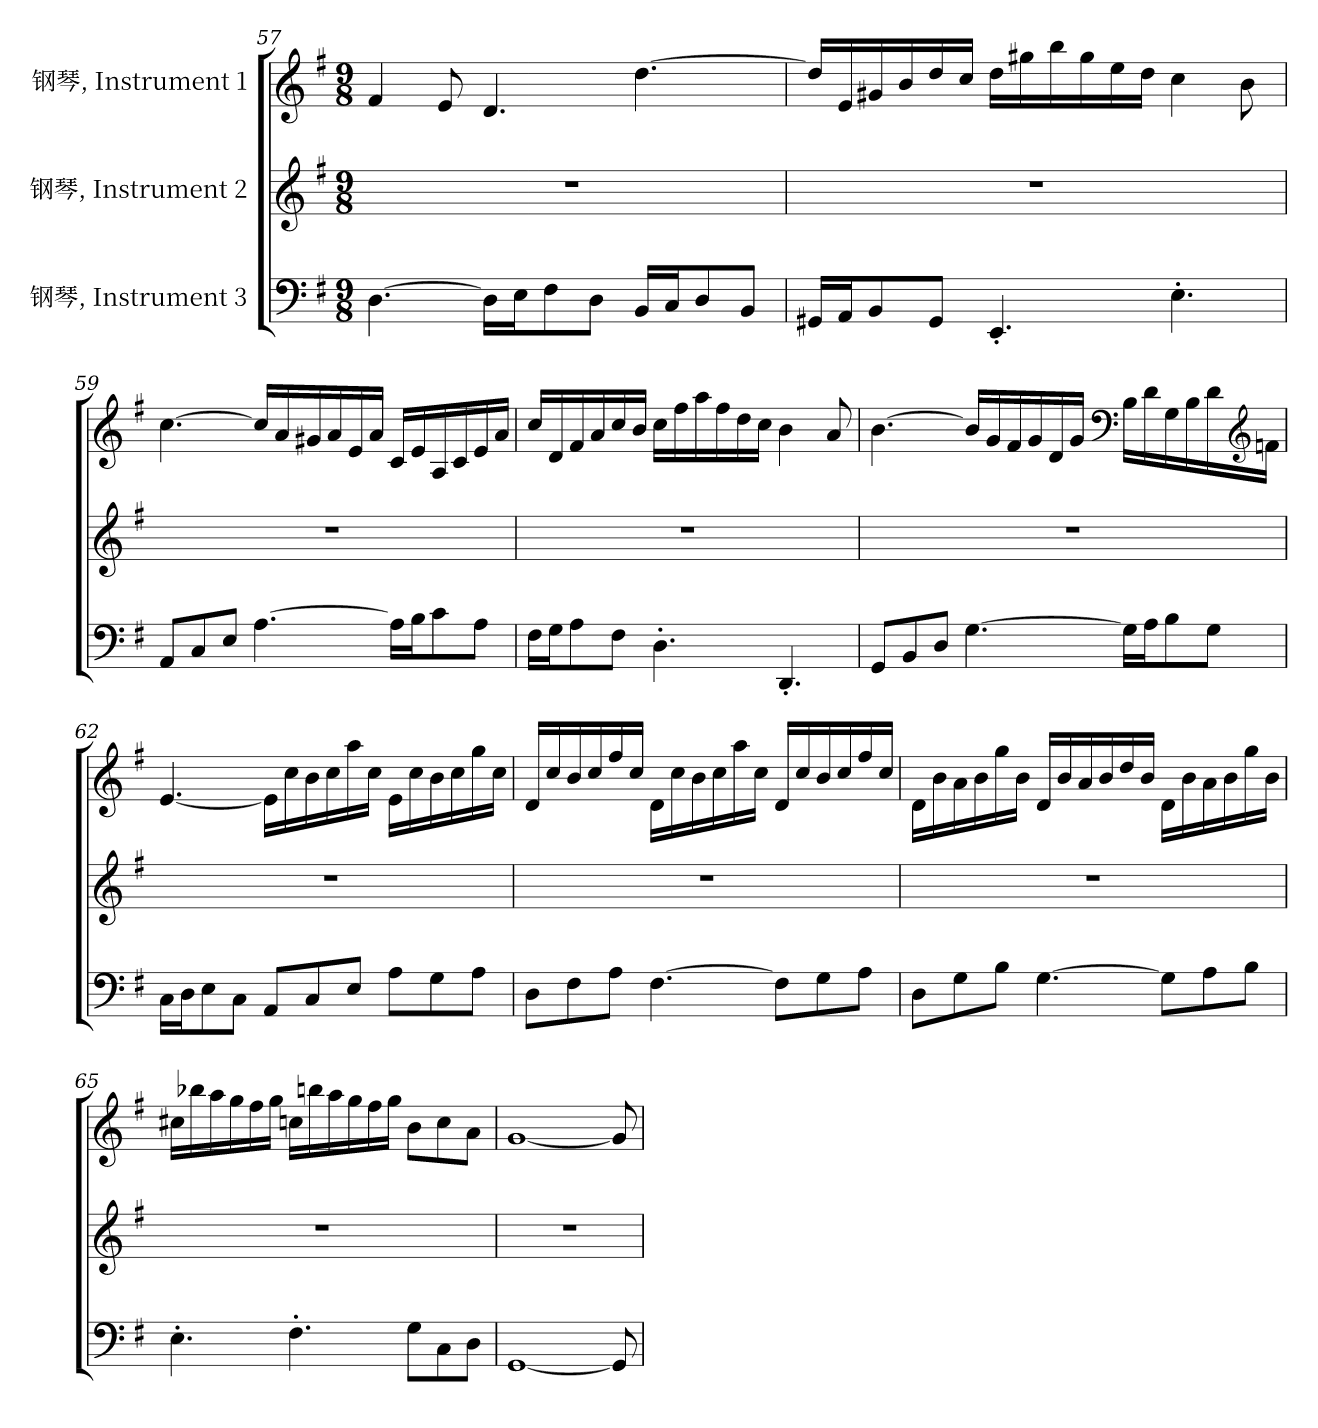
**kern	**kern	**kern
*part3	*part2	*part1
*staff3	*staff2	*staff1
*I"钢琴, Instrument 3	*I"钢琴, Instrument 2	*I"钢琴, Instrument 1
!!LO:PB:g=z
*clefF4	*clefG2	*clefG2
*k[f#]	*k[f#]	*k[f#]
*M9/8	*M9/8	*M9/8
=57	=57	=57
[4.D\	8%9r	4f#/
.	.	8e/
16D\LL]	.	4.d/
16E\J	.	.
8F#\	.	.
8D\J	.	.
16BB/LL	.	[4.dd\
16C/J	.	.
8D/	.	.
8BB/J	.	.
=58	=58	=58
16GG#X/LL	8%9r	16dd/LL]
16AA/J	.	16e/
8BB/	.	16g#X/
.	.	16b/
8GG#/J	.	16dd/
.	.	16cc/JJ
4.EE'/	.	16dd\LL
.	.	16gg#X\
.	.	16bb\
.	.	16gg#\
.	.	16ee\
.	.	16dd\JJ
4.E'\	.	4cc\
.	.	8b\
=59	=59	=59
8AA/L	8%9r	[4.cc\
8C/	.	.
8E/J	.	.
[4.A\	.	16cc/LL]
.	.	16a/
.	.	16g#X/
.	.	16a/
.	.	16e/
.	.	16a/JJ
16A\LL]	.	16c/LL
16B\J	.	16e/
8c\	.	16A/
.	.	16c/
8A\J	.	16e/
.	.	16a/JJ
!!LO:LB:g=z
=60	=60	=60
16F#\LL	8%9r	16cc/LL
16G\J	.	16d/
8A\	.	16f#/
.	.	16a/
8F#\J	.	16cc/
.	.	16b/JJ
4.D'\	.	16cc\LL
.	.	16ff#\
.	.	16aa\
.	.	16ff#\
.	.	16dd\
.	.	16cc\JJ
4.DD'/	.	4b\
.	.	8a/
=61	=61	=61
8GG/L	8%9r	[4.b\
8BB/	.	.
8D/J	.	.
[4.G\	.	16b/LL]
.	.	16g/
.	.	16f#/
.	.	16g/
.	.	16d/
.	.	16g/JJ
*	*	*clefF4
16G\LL]	.	16B\LL
16A\J	.	16d\
8B\	.	16G\
.	.	16B\
8G\J	.	16d\
*	*	*clefG2
.	.	16fn\JJ
!!LO:LB:g=z
=62	=62	=62
16C\LL	8%9r	[4.e/
16D\J	.	.
8E\	.	.
8C\J	.	.
8AA/L	.	16e\LL]
.	.	16cc\
8C/	.	16b\
.	.	16cc\
8E/J	.	16aa\
.	.	16cc\JJ
8A\L	.	16e\LL
.	.	16cc\
8G\	.	16b\
.	.	16cc\
8A\J	.	16gg\
.	.	16cc\JJ
=63	=63	=63
8D\L	8%9r	16d/LL
.	.	16cc/
8F#\	.	16b/
.	.	16cc/
8A\J	.	16ff#/
.	.	16cc/JJ
[4.F#\	.	16d\LL
.	.	16cc\
.	.	16b\
.	.	16cc\
.	.	16aa\
.	.	16cc\JJ
8F#\L]	.	16d/LL
.	.	16cc/
8G\	.	16b/
.	.	16cc/
8A\J	.	16ff#/
.	.	16cc/JJ
!!LO:LB:g=z
=64	=64	=64
8D\L	8%9r	16d\LL
.	.	16b\
8G\	.	16a\
.	.	16b\
8B\J	.	16gg\
.	.	16b\JJ
[4.G\	.	16d/LL
.	.	16b/
.	.	16a/
.	.	16b/
.	.	16dd/
.	.	16b/JJ
8G\L]	.	16d\LL
.	.	16b\
8A\	.	16a\
.	.	16b\
8B\J	.	16gg\
.	.	16b\JJ
=65	=65	=65
4.E'\	8%9r	16cc#X\LL
.	.	16bb-X\
.	.	16aa\
.	.	16gg\
.	.	16ff#\
.	.	16gg\JJ
4.F#'\	.	16ccn\LL
.	.	16bbn\
.	.	16aa\
.	.	16gg\
.	.	16ff#\
.	.	16gg\JJ
8G\L	.	8b\L
8C\	.	8cc\
8D\J	.	8a\J
=66	=66	=66
[1GG	8%9r	[1g
8GG/]	.	8g/]
=	=	=
*-	*-	*-
